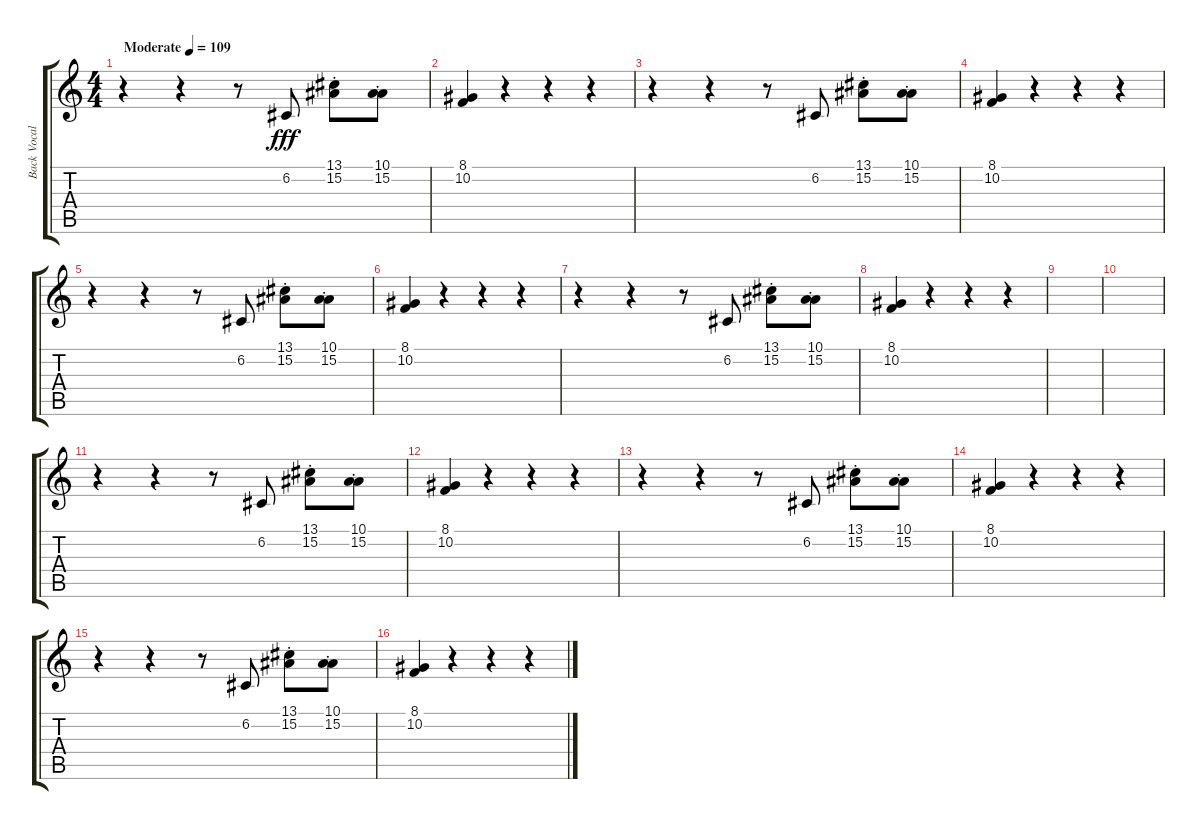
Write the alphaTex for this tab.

\track ("Back Vocals" "Back Vocal") {instrument sopranosax}
\staff {score tabs}
\tuning (C4 G3 Eb3 Bb2 F2 C2) {hide}
\ts (4 4)
\tempo (109 "Moderate")
\clef g2
\ks c
r.4{dy fff instrument sopranosax} r.4 r.8 6.2.8 (13.1{st} 15.2{st}).8 (10.1{st} 15.2).8 |
(8.1 10.2).4 r.4 r.4 r.4 |
r.4 r.4 r.8 6.2.8 (13.1{st} 15.2{st}).8 (10.1{st} 15.2).8 |
(8.1 10.2).4 r.4 r.4 r.4 |
r.4 r.4 r.8 6.2.8 (13.1{st} 15.2{st}).8 (10.1{st} 15.2).8 |
(8.1 10.2).4 r.4 r.4 r.4 |
r.4 r.4 r.8 6.2.8 (13.1{st} 15.2{st}).8 (10.1{st} 15.2).8 |
(8.1 10.2).4 r.4 r.4 r.4 |
|
|
r.4 r.4 r.8 6.2.8 (13.1{st} 15.2{st}).8 (10.1{st} 15.2).8 |
(8.1 10.2).4 r.4 r.4 r.4 |
r.4 r.4 r.8 6.2.8 (13.1{st} 15.2{st}).8 (10.1{st} 15.2).8 |
(8.1 10.2).4 r.4 r.4 r.4 |
r.4 r.4 r.8 6.2.8 (13.1{st} 15.2{st}).8 (10.1{st} 15.2).8 |
(8.1 10.2).4 r.4 r.4 r.4
